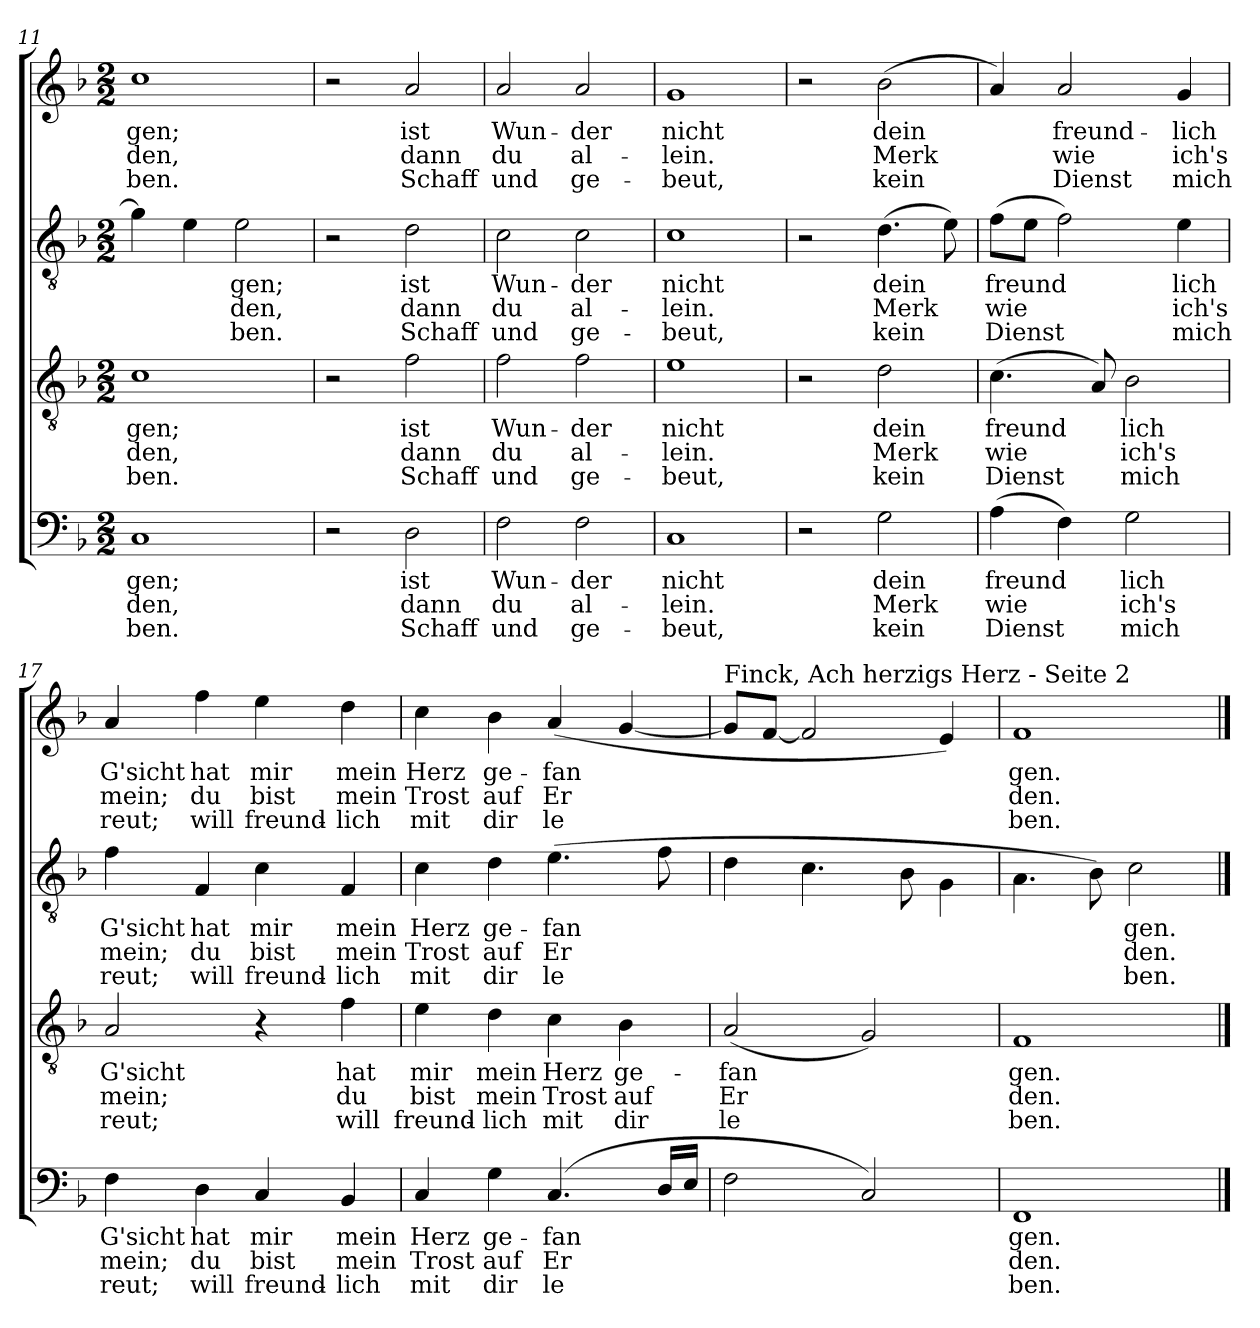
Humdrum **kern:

**kern	**text	**text	**text	**kern	**text	**text	**text	**kern	**text	**text	**text	**kern	**text	**text	**text
*part4	*part4	*part4	*part4	*part3	*part3	*part3	*part3	*part2	*part2	*part2	*part2	*part1	*part1	*part1	*part1
*staff4	*staff4	*staff4	*staff4	*staff3	*staff3	*staff3	*staff3	*staff2	*staff2	*staff2	*staff2	*staff1	*staff1	*staff1	*staff1
*clefF4	*	*	*	*clefGv2	*	*	*	*clefGv2	*	*	*	*clefG2	*	*	*
*k[b-]	*	*	*	*k[b-]	*	*	*	*k[b-]	*	*	*	*k[b-]	*	*	*
*F:	*	*	*	*F:	*	*	*	*F:	*	*	*	*F:	*	*	*
*M2/2	*	*	*	*M2/2	*	*	*	*M2/2	*	*	*	*M2/2	*	*	*
=11	=11	=11	=11	=11	=11	=11	=11	=11	=11	=11	=11	=11	=11	=11	=11
!	!LO:LY:b	!LO:LY:b	!LO:LY:b	!	!LO:LY:b	!LO:LY:b	!LO:LY:b	!	!	!	!	!	!LO:LY:b	!LO:LY:b	!LO:LY:b
1C	-gen;	den,	ben.	1c	-gen;	den,	ben.	4g\]	.	.	.	1cc	gen;	den,	ben.
.	.	.	.	.	.	.	.	4e\	.	.	.	.	.	.	.
!	!	!	!	!	!	!	!	!	!LO:LY:b	!LO:LY:b	!LO:LY:b	!	!	!	!
.	.	.	.	.	.	.	.	2e\	gen;	den,	ben.	.	.	.	.
=12	=12	=12	=12	=12	=12	=12	=12	=12	=12	=12	=12	=12	=12	=12	=12
2r	.	.	.	2r	.	.	.	2r	.	.	.	2r	.	.	.
!	!LO:LY:b	!LO:LY:b	!LO:LY:b	!	!LO:LY:b	!LO:LY:b	!LO:LY:b	!	!LO:LY:b	!LO:LY:b	!LO:LY:b	!	!LO:LY:b	!LO:LY:b	!LO:LY:b
2D\	ist	dann	Schaff	2f\	ist	dann	Schaff	2d\	ist	dann	Schaff	2a/	ist	dann	Schaff
=13	=13	=13	=13	=13	=13	=13	=13	=13	=13	=13	=13	=13	=13	=13	=13
!	!LO:LY:b	!LO:LY:b	!LO:LY:b	!	!LO:LY:b	!LO:LY:b	!LO:LY:b	!	!LO:LY:b	!LO:LY:b	!LO:LY:b	!	!LO:LY:b	!LO:LY:b	!LO:LY:b
2F\	Wun-	du	und	2f\	Wun-	du	und	2c\	Wun-	du	und	2a/	Wun-	du	und
!	!LO:LY:b	!LO:LY:b	!LO:LY:b	!	!LO:LY:b	!LO:LY:b	!LO:LY:b	!	!LO:LY:b	!LO:LY:b	!LO:LY:b	!	!LO:LY:b	!LO:LY:b	!LO:LY:b
2F\	-der	al-	ge-	2f\	-der	al-	ge-	2c\	-der	al-	ge-	2a/	-der	al-	ge-
=14	=14	=14	=14	=14	=14	=14	=14	=14	=14	=14	=14	=14	=14	=14	=14
!	!LO:LY:b	!LO:LY:b	!LO:LY:b	!	!LO:LY:b	!LO:LY:b	!LO:LY:b	!	!LO:LY:b	!LO:LY:b	!LO:LY:b	!	!LO:LY:b	!LO:LY:b	!LO:LY:b
1C	nicht	-lein.	-beut,	1e	nicht	-lein.	-beut,	1c	nicht	-lein.	-beut,	1g	nicht	-lein.	-beut,
!!LO:PB:g=z
=15	=15	=15	=15	=15	=15	=15	=15	=15	=15	=15	=15	=15	=15	=15	=15
2r	.	.	.	2r	.	.	.	2r	.	.	.	2r	.	.	.
!	!LO:LY:b	!LO:LY:b	!LO:LY:b	!	!LO:LY:b	!LO:LY:b	!LO:LY:b	!	!LO:LY:b	!LO:LY:b	!LO:LY:b	!	!LO:LY:b	!LO:LY:b	!LO:LY:b
2G\	dein	Merk	kein	2d\	dein	Merk	kein	(>4.d\	dein	Merk	kein	(<2b-\	dein	Merk	kein
.	.	.	.	.	.	.	.	8e\)	.	.	.	.	.	.	.
=16	=16	=16	=16	=16	=16	=16	=16	=16	=16	=16	=16	=16	=16	=16	=16
!	!LO:LY:b	!LO:LY:b	!LO:LY:b	!	!LO:LY:b	!LO:LY:b	!LO:LY:b	!	!LO:LY:b	!LO:LY:b	!LO:LY:b	!	!	!	!
(>4A\	freund	wie	Dienst	(<4.c\	freund	wie	Dienst	(>8f\L	freund	wie	Dienst	4a/)	.	.	.
.	.	.	.	.	.	.	.	8e\J	.	.	.	.	.	.	.
!	!	!	!	!	!	!	!	!	!	!	!	!	!LO:LY:b	!LO:LY:b	!LO:LY:b
4F\)	.	.	.	.	.	.	.	2f\)	.	.	.	2a/	freund-	wie	Dienst
.	.	.	.	8A/)	.	.	.	.	.	.	.	.	.	.	.
!	!LO:LY:b	!LO:LY:b	!LO:LY:b	!	!LO:LY:b	!LO:LY:b	!LO:LY:b	!	!	!	!	!	!	!	!
2G\	lich	ich's	mich	2B-\	lich	ich's	mich	.	.	.	.	.	.	.	.
!	!	!	!	!	!	!	!	!	!LO:LY:b	!LO:LY:b	!LO:LY:b	!	!LO:LY:b	!LO:LY:b	!LO:LY:b
.	.	.	.	.	.	.	.	4e\	lich	ich's	mich	4g/	-lich	ich's	mich
=17	=17	=17	=17	=17	=17	=17	=17	=17	=17	=17	=17	=17	=17	=17	=17
!	!LO:LY:b	!LO:LY:b	!LO:LY:b	!	!LO:LY:b	!LO:LY:b	!LO:LY:b	!	!LO:LY:b	!LO:LY:b	!LO:LY:b	!	!LO:LY:b	!LO:LY:b	!LO:LY:b
4F\	G'sicht	mein;	reut;	2A/	G'sicht	mein;	reut;	4f\	G'sicht	mein;	reut;	4a/	G'sicht	mein;	reut;
!	!LO:LY:b	!LO:LY:b	!LO:LY:b	!	!	!	!	!	!LO:LY:b	!LO:LY:b	!LO:LY:b	!	!LO:LY:b	!LO:LY:b	!LO:LY:b
4D\	hat	du	will	.	.	.	.	4F/	hat	du	will	4ff\	hat	du	will
!	!LO:LY:b	!LO:LY:b	!LO:LY:b	!	!	!	!	!	!LO:LY:b	!LO:LY:b	!LO:LY:b	!	!LO:LY:b	!LO:LY:b	!LO:LY:b
4C/	mir	bist	freund-	4r	.	.	.	4c\	mir	bist	freund-	4ee\	mir	bist	freund-
!	!LO:LY:b	!LO:LY:b	!LO:LY:b	!	!LO:LY:b	!LO:LY:b	!LO:LY:b	!	!LO:LY:b	!LO:LY:b	!LO:LY:b	!	!LO:LY:b	!LO:LY:b	!LO:LY:b
4BB-/	mein	mein	-lich	4f\	hat	du	will	4F/	mein	mein	-lich	4dd\	mein	mein	-lich
=18	=18	=18	=18	=18	=18	=18	=18	=18	=18	=18	=18	=18	=18	=18	=18
!	!LO:LY:b	!LO:LY:b	!LO:LY:b	!	!LO:LY:b	!LO:LY:b	!LO:LY:b	!	!LO:LY:b	!LO:LY:b	!LO:LY:b	!	!LO:LY:b	!LO:LY:b	!LO:LY:b
4C/	Herz	Trost	mit	4e\	mir	bist	freund-	4c\	Herz	Trost	mit	4cc\	Herz	Trost	mit
!	!LO:LY:b	!LO:LY:b	!LO:LY:b	!	!LO:LY:b	!LO:LY:b	!LO:LY:b	!	!LO:LY:b	!LO:LY:b	!LO:LY:b	!	!LO:LY:b	!LO:LY:b	!LO:LY:b
4G\	ge-	auf	dir	4d\	mein	mein	-lich	4d\	ge-	auf	dir	4b-\	ge-	auf	dir
!	!LO:LY:b	!LO:LY:b	!LO:LY:b	!	!LO:LY:b	!LO:LY:b	!LO:LY:b	!	!LO:LY:b	!LO:LY:b	!LO:LY:b	!	!LO:LY:b	!LO:LY:b	!LO:LY:b
(<4.C/	-fan	Er	le	4c\	Herz	Trost	mit	(>4.e\	-fan	Er	le	(<4a/	-fan	Er	le
!	!	!	!	!	!LO:LY:b	!LO:LY:b	!LO:LY:b	!	!	!	!	!	!	!	!
.	.	.	.	4B-\	ge-	auf	dir	.	.	.	.	[4g/	.	.	.
16D/LL	.	.	.	.	.	.	.	8f\	.	.	.	.	.	.	.
16E/JJ	.	.	.	.	.	.	.	.	.	.	.	.	.	.	.
=19	=19	=19	=19	=19	=19	=19	=19	=19	=19	=19	=19	=19	=19	=19	=19
!	!	!	!	!	!	!	!	!	!	!	!	!LO:TX:a:t=Finck, Ach herzigs Herz  -  Seite 2	!	!	!
!	!	!	!	!	!LO:LY:b	!LO:LY:b	!LO:LY:b	!	!	!	!	!	!	!	!
2F\	.	.	.	(<2A/	-fan	Er	le	4d\	.	.	.	8g/L]	.	.	.
.	.	.	.	.	.	.	.	.	.	.	.	[8f/J	.	.	.
.	.	.	.	.	.	.	.	4.c\	.	.	.	2f/]	.	.	.
2C/)	.	.	.	2G/)	.	.	.	.	.	.	.	.	.	.	.
.	.	.	.	.	.	.	.	8B-\	.	.	.	.	.	.	.
.	.	.	.	.	.	.	.	4G\	.	.	.	4e/)	.	.	.
=20	=20	=20	=20	=20	=20	=20	=20	=20	=20	=20	=20	=20	=20	=20	=20
!	!LO:LY:b	!LO:LY:b	!LO:LY:b	!	!LO:LY:b	!LO:LY:b	!LO:LY:b	!	!	!	!	!	!LO:LY:b	!LO:LY:b	!LO:LY:b
1FF	gen.	den.	ben.	1F	gen.	den.	ben.	4.A\	.	.	.	1f	gen.	den.	ben.
.	.	.	.	.	.	.	.	8B-\)	.	.	.	.	.	.	.
!	!	!	!	!	!	!	!	!	!LO:LY:b	!LO:LY:b	!LO:LY:b	!	!	!	!
.	.	.	.	.	.	.	.	2c\	gen.	den.	ben.	.	.	.	.
==	==	==	==	==	==	==	==	==	==	==	==	==	==	==	==
*-	*-	*-	*-	*-	*-	*-	*-	*-	*-	*-	*-	*-	*-	*-	*-
